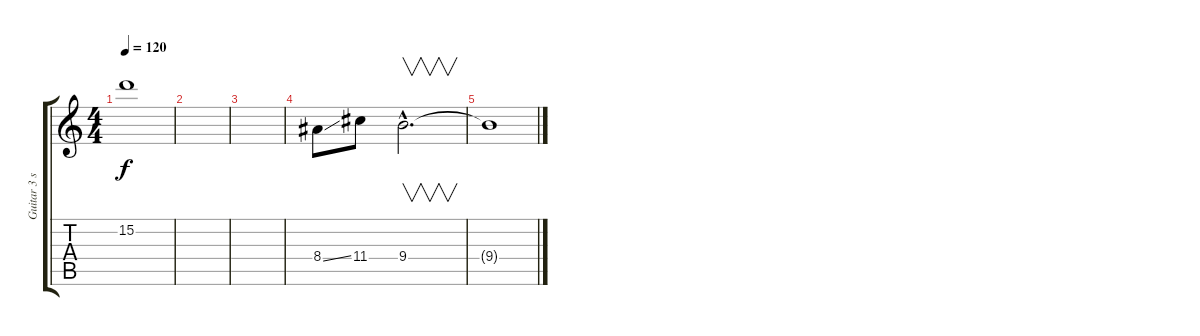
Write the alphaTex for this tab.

\track ("Guitar 3 soutien" "Guitar 3 s") {instrument electricguitarclean}
\staff {score tabs}
\tuning (E4 B3 G3 D3 A2 E2) {hide}
\ts (4 4)
\tempo 120
\clef g2
\ks c
15.2{t}.1{dy f} |
|
|
8.4{ss}.8 11.4.8 9.4{hac}.2{v d} |
9.4{t}.1
